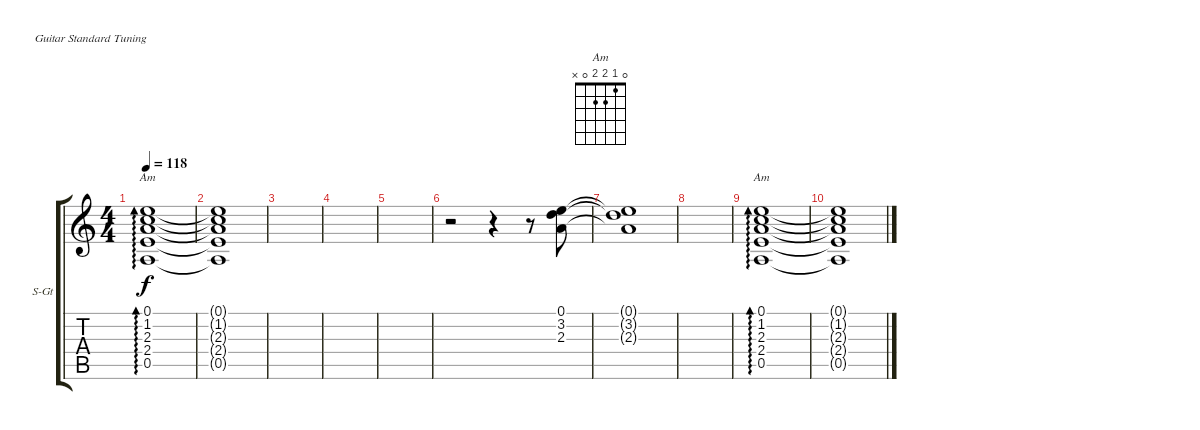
\defaultSystemsLayout 4
\bracketExtendMode groupsimilarinstruments
\firstSystemTrackNameOrientation horizontal
\otherSystemsTrackNameOrientation horizontal
\track ("Steel Guitar" "S-Gt") {instrument acousticguitarsteel}
\staff {score tabs}
\tuning (E4 B3 G3 D3 A2 E2)
\chord ("Am" 0 1 2 2 0 x) {showfingering false}
\ts (4 4)
\tempo 118
\clef g2
\ks c
(0.5 2.4 2.3 1.2 0.1).1{ad 0 ch "Am" dy f} |
(0.5{t} 2.4{t} 2.3{t} 1.2{t} 0.1{t}).1 |
|
|
|
r.2 r.4 r.8 (0.1 3.2 2.3).8 |
(2.3{t} 3.2{t} 0.1{t}).1 |
|
(0.5 2.4 2.3 1.2 0.1).1{ad 0 ch "Am"} |
(0.5{t} 2.4{t} 2.3{t} 1.2{t} 0.1{t}).1
